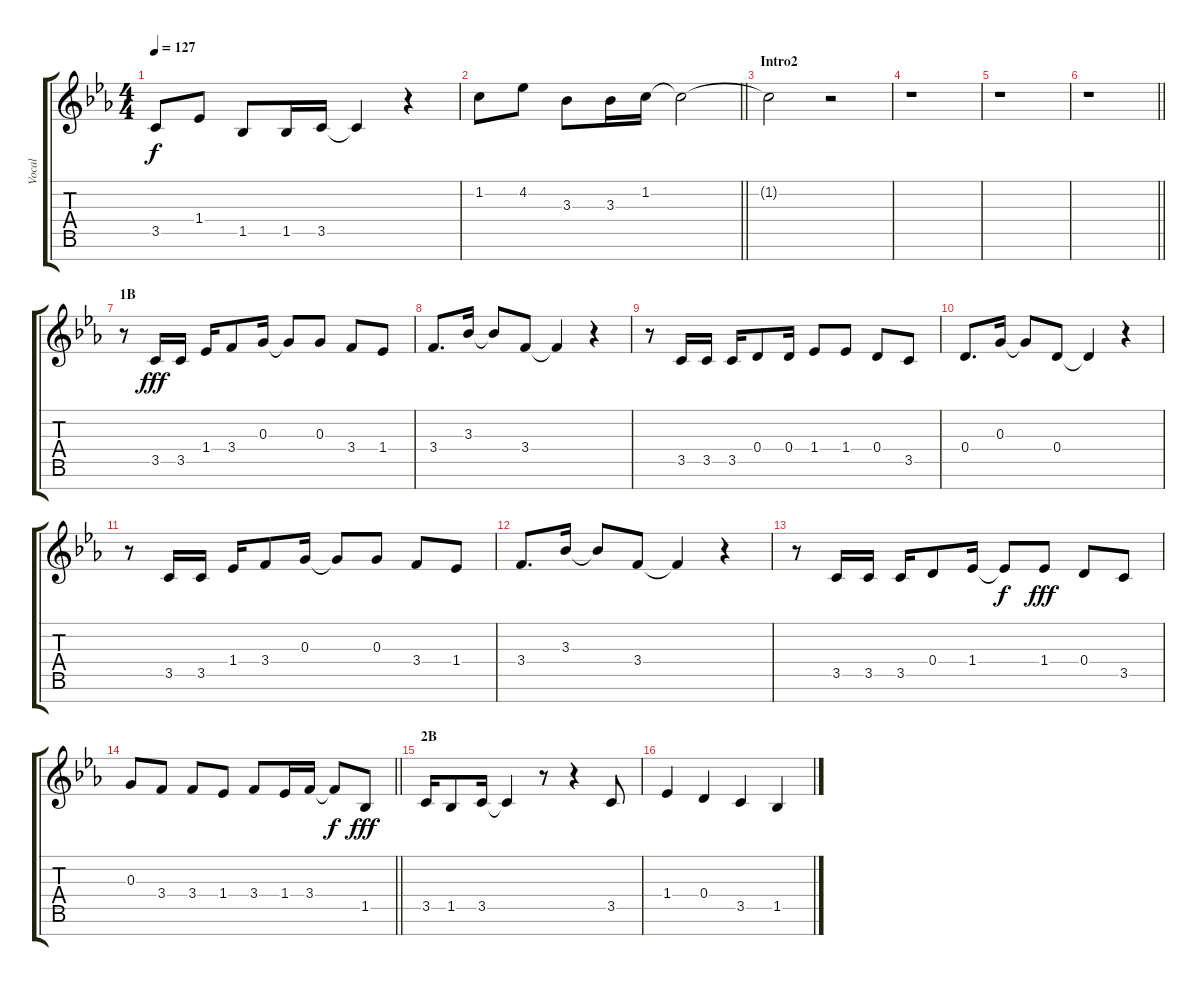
\track ("Vocal" "Vocal") {instrument voiceoohs}
\staff {score tabs}
\tuning (E5 B4 G4 D4 A3 E3 B2) {hide}
\ts (4 4)
\tempo 127
\clef g2
\ks eb
3.5.8{dy f} 1.4.8 1.5.8 1.5.16 3.5.16 3.5{t}.4 r.4 |
\barLineRight lightlight
1.2.8 4.2.8 3.3.8 3.3.16 1.2.16 1.2{t}.2 |
\section ("" "Intro2")
1.2{t}.2 r.2 |
r.1 |
r.1 |
\barLineRight lightlight
r.1 |
\section ("" "1B")
r.8 3.5.16{dy fff} 3.5.16 1.4.16 3.4.8 0.3.16 0.3{t}.8 0.3.8 3.4.8 1.4.8 |
3.4.8{d} 3.3.16 3.3{t}.8 3.4.8 3.4{t}.4 r.4 |
r.8 3.5.16 3.5.16 3.5.16 0.4.8 0.4.16 1.4.8 1.4.8 0.4.8 3.5.8 |
0.4.8{d} 0.3.16 0.3{t}.8 0.4.8 0.4{t}.4 r.4 |
r.8 3.5.16 3.5.16 1.4.16 3.4.8 0.3.16 0.3{t}.8 0.3.8 3.4.8 1.4.8 |
3.4.8{d} 3.3.16 3.3{t}.8 3.4.8 3.4{t}.4 r.4 |
r.8 3.5.16 3.5.16 3.5.16 0.4.8 1.4.16 1.4{t}.8{dy f} 1.4.8{dy fff} 0.4.8 3.5.8 |
\barLineRight lightlight
0.3.8 3.4.8 3.4.8 1.4.8 3.4.8 1.4.16 3.4.16 3.4{t}.8{dy f} 1.5.8{dy fff} |
\section ("" "2B")
3.5.16 1.5.8 3.5.16 3.5{t}.4 r.8 r.4 3.5.8 |
1.4.4 0.4.4 3.5.4 1.5.4
